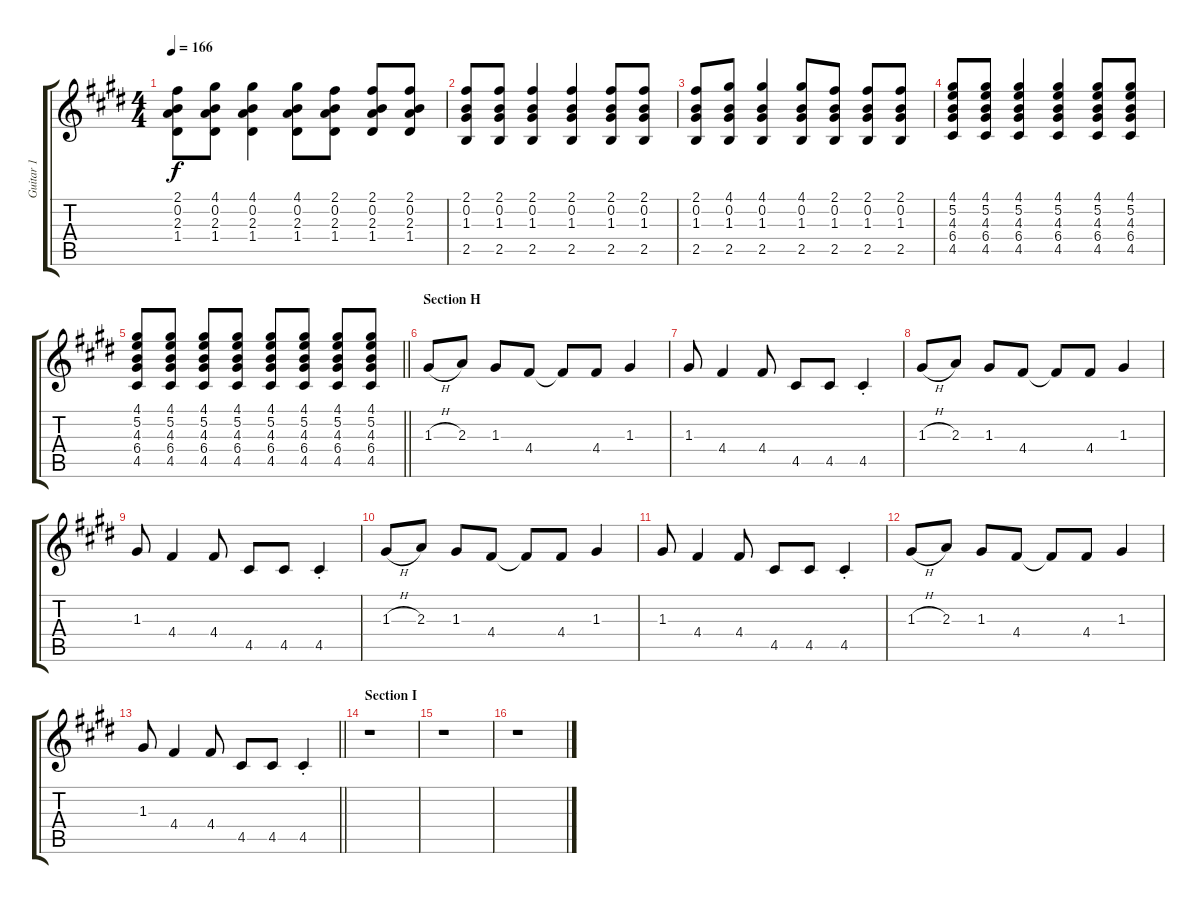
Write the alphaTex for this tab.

\track ("Guitar 1" "Guitar 1") {instrument overdrivenguitar}
\staff {score tabs}
\tuning (E4 B3 G3 D3 A2 E2) {hide}
\ts (4 4)
\tempo 166
\clef g2
\ks e
(2.1 0.2 2.3 1.4).8{dy f} (4.1 0.2 2.3 1.4).8 (4.1 0.2 2.3 1.4).4 (4.1 0.2 2.3 1.4).8 (2.1 0.2 2.3 1.4).8 (2.1 0.2 2.3 1.4).8 (2.1 0.2 2.3 1.4).8 |
(2.1 0.2 1.3 2.5).8 (2.1 0.2 1.3 2.5).8 (2.1 0.2 1.3 2.5).4 (2.1 0.2 1.3 2.5).4 (2.1 0.2 1.3 2.5).8 (2.1 0.2 1.3 2.5).8 |
(2.1 0.2 1.3 2.5).8 (4.1 0.2 1.3 2.5).8 (4.1 0.2 1.3 2.5).4 (4.1 0.2 1.3 2.5).8 (2.1 0.2 1.3 2.5).8 (2.1 0.2 1.3 2.5).8 (2.1 0.2 1.3 2.5).8 |
(4.1 5.2 4.3 6.4 4.5).8 (4.1 5.2 4.3 6.4 4.5).8 (4.1 5.2 4.3 6.4 4.5).4 (4.1 5.2 4.3 6.4 4.5).4 (4.1 5.2 4.3 6.4 4.5).8 (4.1 5.2 4.3 6.4 4.5).8 |
\barLineRight lightlight
(4.1 5.2 4.3 6.4 4.5).8 (4.1 5.2 4.3 6.4 4.5).8 (4.1 5.2 4.3 6.4 4.5).8 (4.1 5.2 4.3 6.4 4.5).8 (4.1 5.2 4.3 6.4 4.5).8 (4.1 5.2 4.3 6.4 4.5).8 (4.1 5.2 4.3 6.4 4.5).8 (4.1 5.2 4.3 6.4 4.5).8 |
\section ("" "Section H")
1.3{h}.8 2.3.8 1.3.8 4.4.8 4.4{t}.8 4.4.8 1.3.4 |
1.3.8 4.4.4 4.4.8 4.5.8 4.5.8 4.5{st}.4 |
1.3{h}.8 2.3.8 1.3.8 4.4.8 4.4{t}.8 4.4.8 1.3.4 |
1.3.8 4.4.4 4.4.8 4.5.8 4.5.8 4.5{st}.4 |
1.3{h}.8 2.3.8 1.3.8 4.4.8 4.4{t}.8 4.4.8 1.3.4 |
1.3.8 4.4.4 4.4.8 4.5.8 4.5.8 4.5{st}.4 |
1.3{h}.8 2.3.8 1.3.8 4.4.8 4.4{t}.8 4.4.8 1.3.4 |
\barLineRight lightlight
1.3.8 4.4.4 4.4.8 4.5.8 4.5.8 4.5{st}.4 |
\section ("" "Section I")
r.1 |
r.1 |
r.1
